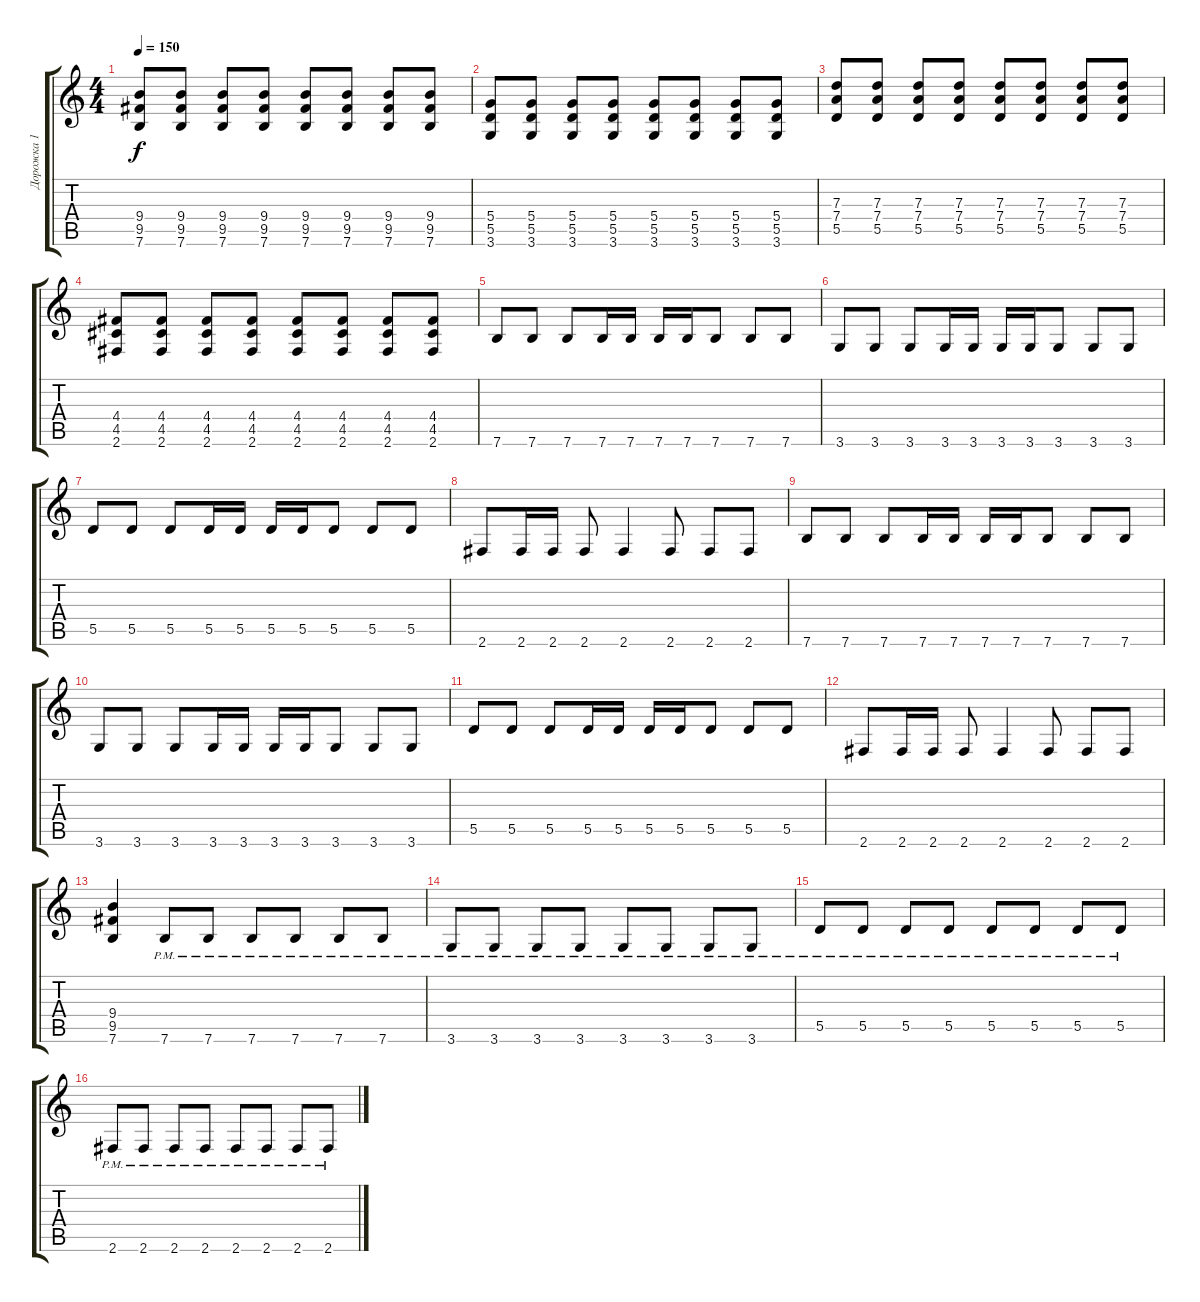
\track ("Дорожка 1" "Дорожка 1") {instrument distortionguitar}
\staff {score tabs}
\tuning (E4 B3 G3 D3 A2 E2) {hide}
\ts (4 4)
\tempo 150
\clef g2
\ks c
(9.4 9.5 7.6).8{dy f} (9.4 9.5 7.6).8 (9.4 9.5 7.6).8 (9.4 9.5 7.6).8 (9.4 9.5 7.6).8 (9.4 9.5 7.6).8 (9.4 9.5 7.6).8 (9.4 9.5 7.6).8 |
(5.4 5.5 3.6).8 (5.4 5.5 3.6).8 (5.4 5.5 3.6).8 (5.4 5.5 3.6).8 (5.4 5.5 3.6).8 (5.4 5.5 3.6).8 (5.4 5.5 3.6).8 (5.4 5.5 3.6).8 |
(7.3 7.4 5.5).8 (7.3 7.4 5.5).8 (7.3 7.4 5.5).8 (7.3 7.4 5.5).8 (7.3 7.4 5.5).8 (7.3 7.4 5.5).8 (7.3 7.4 5.5).8 (7.3 7.4 5.5).8 |
(4.4 4.5 2.6).8 (4.4 4.5 2.6).8 (4.4 4.5 2.6).8 (4.4 4.5 2.6).8 (4.4 4.5 2.6).8 (4.4 4.5 2.6).8 (4.4 4.5 2.6).8 (4.4 4.5 2.6).8 |
7.6.8 7.6.8 7.6.8 7.6.16 7.6.16 7.6.16 7.6.16 7.6.8 7.6.8 7.6.8 |
3.6.8 3.6.8 3.6.8 3.6.16 3.6.16 3.6.16 3.6.16 3.6.8 3.6.8 3.6.8 |
5.5.8 5.5.8 5.5.8 5.5.16 5.5.16 5.5.16 5.5.16 5.5.8 5.5.8 5.5.8 |
2.6.8 2.6.16 2.6.16 2.6.8 2.6.4 2.6.8 2.6.8 2.6.8 |
7.6.8 7.6.8 7.6.8 7.6.16 7.6.16 7.6.16 7.6.16 7.6.8 7.6.8 7.6.8 |
3.6.8 3.6.8 3.6.8 3.6.16 3.6.16 3.6.16 3.6.16 3.6.8 3.6.8 3.6.8 |
5.5.8 5.5.8 5.5.8 5.5.16 5.5.16 5.5.16 5.5.16 5.5.8 5.5.8 5.5.8 |
2.6.8 2.6.16 2.6.16 2.6.8 2.6.4 2.6.8 2.6.8 2.6.8 |
(9.4 9.5 7.6).4 7.6{pm}.8 7.6{pm}.8 7.6{pm}.8 7.6{pm}.8 7.6{pm}.8 7.6{pm}.8 |
3.6{pm}.8 3.6{pm}.8 3.6{pm}.8 3.6{pm}.8 3.6{pm}.8 3.6{pm}.8 3.6{pm}.8 3.6{pm}.8 |
5.5{pm}.8 5.5{pm}.8 5.5{pm}.8 5.5{pm}.8 5.5{pm}.8 5.5{pm}.8 5.5{pm}.8 5.5{pm}.8 |
2.6{pm}.8 2.6{pm}.8 2.6{pm}.8 2.6{pm}.8 2.6{pm}.8 2.6{pm}.8 2.6{pm}.8 2.6{pm}.8
